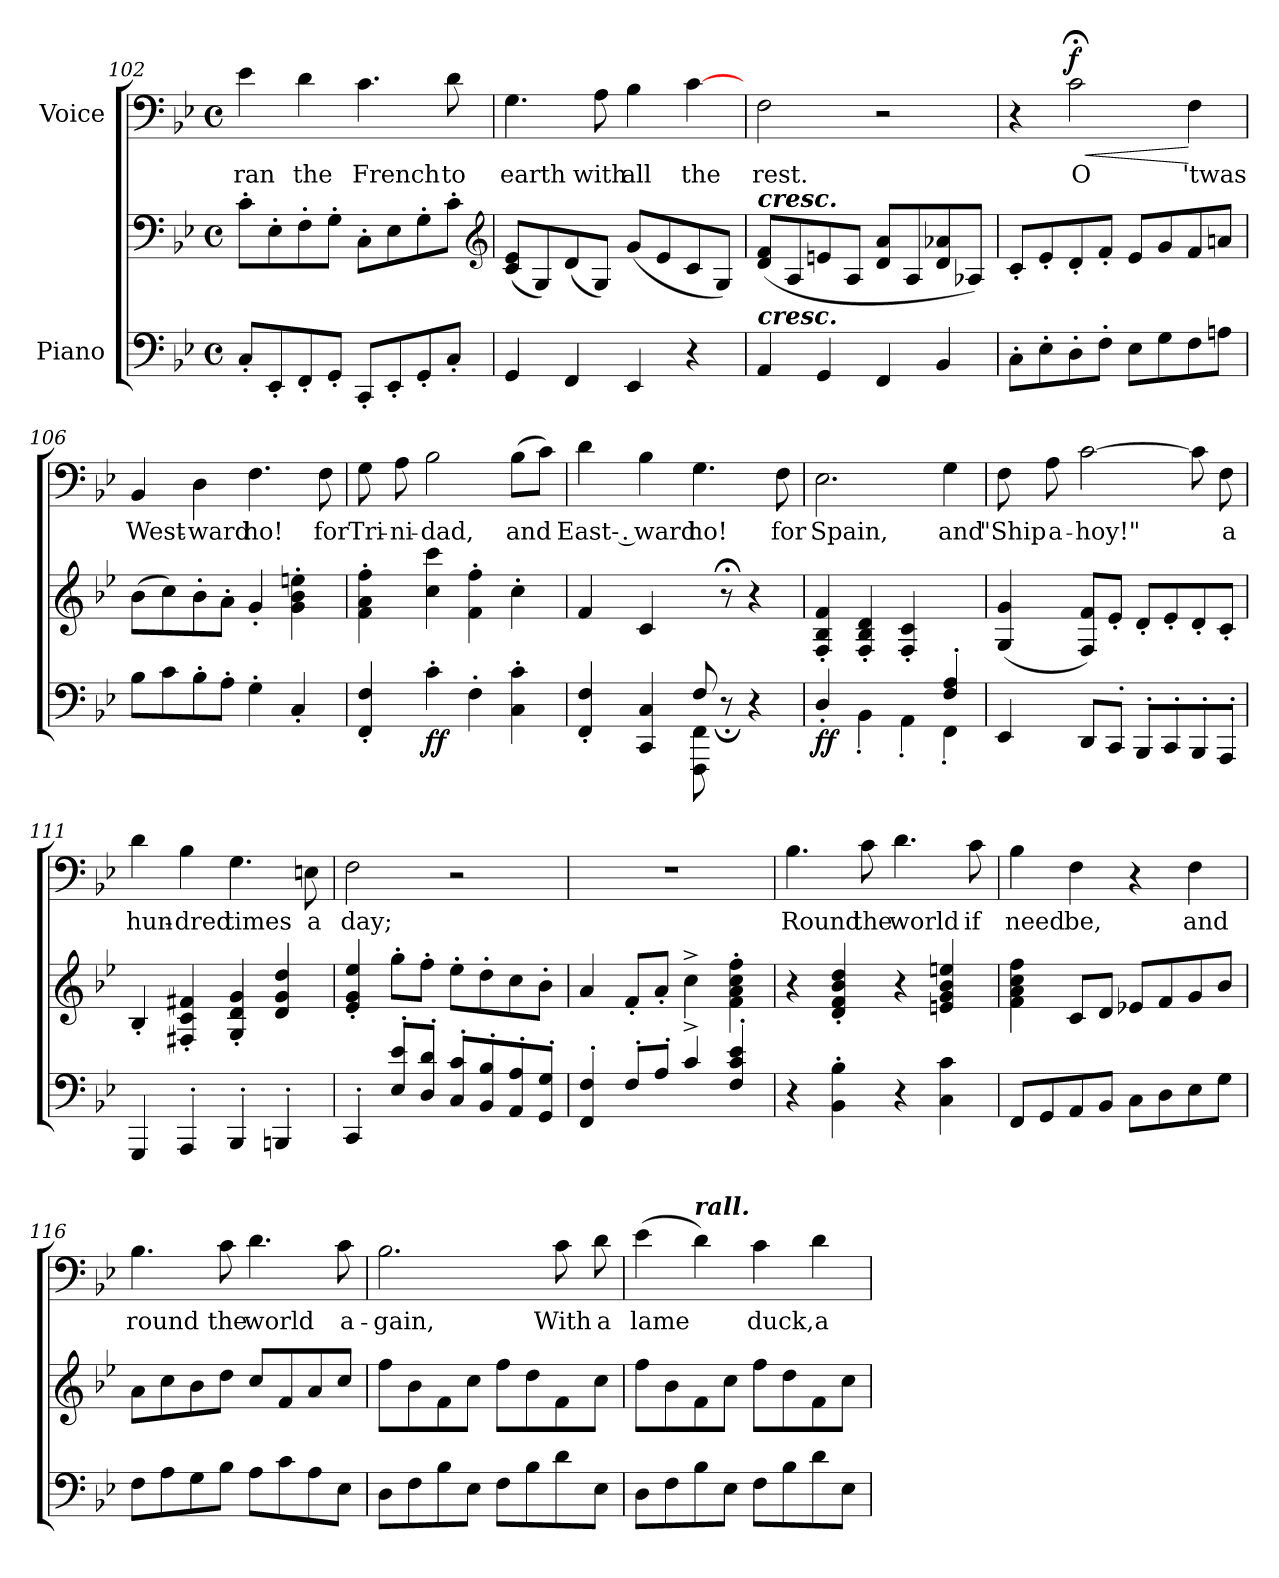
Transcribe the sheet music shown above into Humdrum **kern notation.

**kern	**kern	**dynam	**kern	**text	**dynam
*part2	*part2	*part2	*part1	*part1	*part1
*staff3	*staff2	*staff2/3	*staff1	*staff1	*staff1
*I"Piano	*	*	*I"Voice	*	*
*clefF4	*clefF4	*	*clefF4	*	*
*k[b-e-]	*k[b-e-]	*	*k[b-e-]	*	*
*B-:	*B-:	*	*B-:	*	*
*M4/4	*M4/4	*	*M4/4	*	*
*met(c)	*met(c)	*	*met(c)	*	*
=102	=102	=102	=102	=102	=102
!	!	!	!	!LO:LY:b	!
8C'L	8c'L	.	4e-	ran	.
8EE-'	8E-'	.	.	.	.
!	!	!	!	!LO:LY:b	!
8FF'	8F'	.	4d	the	.
8GG'J	8G'J	.	.	.	.
!	!	!	!	!LO:LY:b	!
8CC'L	8C'L	.	4.c	French	.
8EE-'	8E-	.	.	.	.
8GG'	8G'	.	.	.	.
!	!	!	!	!LO:LY:b	!
8C'J	8c'J	.	8d	to	.
*	*clefG2	*	*	*	*
=103	=103	=103	=103	=103	=103
!	!	!	!	!LO:LY:b	!
4GG	(<8c 8e-L	.	4.G	earth	.
.	8G)	.	.	.	.
4FF	(<8d	.	.	.	.
!	!	!	!	!LO:LY:b	!
.	8GJ)	.	8A	with	.
!	!	!	!	!LO:LY:b	!
4EE-	(<8gL	.	4B-	all	.
.	8e-	.	.	.	.
!	!	!	!	!LO:LY:b	!
4r	8c	.	[4c	the	.
.	8GJ)	.	.	.	.
!!LO:LB:g=z
=104	=104	=104	=104	=104	=104
!	!LO:TX:a:Bi:t=cresc.	!	!	!	!
!LO:TX:a:Bi:t=cresc.	!	!	!	!	!
!	!	!	!	!LO:LY:b	!
4AA	(<8d 8fL	.	2F	rest.	.
.	8A	.	.	.	.
4GG	8en	.	.	.	.
.	8AJ	.	.	.	.
4FF	8d 8aL	.	2r	.	.
.	8A	.	.	.	.
4BB-	8d 8a-X	.	.	.	.
.	8A-XJ)	.	.	.	.
=105	=105	=105	=105	=105	=105
8C'L	8c'L	.	4r	.	.
8E-'	8e-'	.	.	.	.
!	!	!	!	!LO:LY:b	!LO:HP:b
!	!	!	!	!	!LO:DY:n=1:b
8D'	8d'	.	2c;<	O	< f
8F'J	8f'J	.	.	.	.
8E-L	8e-L	.	.	.	.
8G	8g	.	.	.	.
!	!	!	!	!LO:LY:b	!
8F	8f	.	4F	'twas	[
8AnJ	8anJ	.	.	.	.
!!LO:LB:g=z
=106	=106	=106	=106	=106	=106
!	!	!	!	!LO:LY:b	!
8B-L	(>8b-L	.	4BB-	West-	.
8c	8cc)	.	.	.	.
!	!	!	!	!LO:LY:b	!
8B-'	8b-'	.	4D	-ward	.
8A'J	8a'J	.	.	.	.
!	!	!	!	!LO:LY:b	!
4G'	4g'	.	4.F	ho!	.
4C'	4g' 4b-' 4een'	.	.	.	.
!	!	!	!	!LO:LY:b	!
.	.	.	8F	for	.
=107	=107	=107	=107	=107	=107
!	!	!	!	!LO:LY:b	!
4FF' 4F'	4f' 4a' 4ff'	.	8G	Tri-	.
!	!	!	!	!LO:LY:b	!
.	.	.	8A	-ni-	.
!	!	!LO:DY:b=2	!	!LO:LY:b	!
!	!	!LO:DY:n=1:b	!	!	!
4c'	4cc 4ccc	f f	2B-	-dad,	.
4F'	4f' 4ff'	.	.	.	.
!	!	!	!	!LO:LY:b	!
4C' 4c'	4cc'	.	(>8B-L	and	.
.	.	.	8cJ)	.	.
=108	=108	=108	=108	=108	=108
*^	*	*	*	*	*
!	!	!	!	!	!LO:LY:b	!
2ryy	4FF' 4F'	4f	.	4d	East- .	.
!	!	!	!	!	!LO:LY:b	!
.	4CC 4C	4c	.	4B-	ward	.
!	!	!	!	!	!LO:LY:b	!
8F/	8FFF\ 8FF\	8ryy	.	4.G	ho!	.
4.ryy	8r;<	8r;<	.	.	.	.
.	4r	4r	.	.	.	.
!	!	!	!	!	!LO:LY:b	!
.	.	.	.	8F	for	.
!!LO:LB:g=z
=109	=109	=109	=109	=109	=109	=109
*	*^	*	*	*	*	*
!	!	!	!	!LO:DY:b=2	!	!LO:LY:b	!
!	!	!	!	!LO:DY:n=1:b	!	!	!
2.ryy	4D'/	1ryy	4F' 4B-' 4f'	f f	2.E-	Spain,	.
.	4BB-'	.	4F' 4B-' 4d'	.	.	.	.
.	4AA'	.	4F' 4c'	.	.	.	.
!	!	!	!	!	!	!LO:LY:b	!
4F/' 4A/'	4FF'\	.	4ryy	.	4G	and	.
*	*v	*v	*	*	*	*	*
=110	=110	=110	=110	=110	=110	=110
!	!	!	!	!	!LO:LY:b	!
4EE-	1ryy	(<4G 4g	.	8F	"Ship	.
!	!	!	!	!	!LO:LY:b	!
.	.	.	.	8A	a-	.
!	!	!	!	!	!LO:LY:b	!
8DDL	.	8F 8fL)	.	[2c	-hoy!"	.
8CC'J	.	8e-'J	.	.	.	.
8BBB-'L	.	8d'L	.	.	.	.
8CC'	.	8e-'	.	.	.	.
8BBB-'	.	8d'	.	8c]	.	.
!	!	!	!	!	!LO:LY:b	!
8AAA'J	.	8c'J	.	8F	a	.
!!LO:LB:g=z
=111	=111	=111	=111	=111	=111	=111
!	!	!	!	!	!LO:LY:b	!
4GGG	1ryy	4B-'	.	4d	hun-	.
!	!	!	!	!	!LO:LY:b	!
4AAA'	.	4F#X' 4c' 4f#X'	.	4B-	-dred	.
!	!	!	!	!	!LO:LY:b	!
4BBB-'	.	4G' 4d' 4g'	.	4.G	times	.
4BBBn'	.	4d 4g 4dd	.	.	.	.
!	!	!	!	!	!LO:LY:b	!
.	.	.	.	8En	a	.
=112	=112	=112	=112	=112	=112	=112
!	!	!	!	!	!LO:LY:b	!
4CC'	1ryy	4e-' 4g' 4ee-'	.	2F	day;	.
8E-' 8e-'L	.	8gg'L	.	.	.	.
8D' 8d'J	.	8ff'J	.	.	.	.
8C' 8c'L	.	8ee-'L	.	2r	.	.
8BB-' 8B-'	.	8dd'	.	.	.	.
8AA' 8A'	.	8cc	.	.	.	.
8GG' 8G'J	.	8b-'J	.	.	.	.
=113	=113	=113	=113	=113	=113	=113
4FF' 4F'	1ryy	4a	.	1r	.	.
8F'L	.	8f'L	.	.	.	.
8A'J	.	8a'J	.	.	.	.
4c^	.	4cc^	.	.	.	.
4F' 4c' 4e-'	.	4f' 4a' 4cc' 4ff'	.	.	.	.
*v	*v	*	*	*	*	*
!!LO:LB:g=z
=114	=114	=114	=114	=114	=114
!	!	!	!	!LO:LY:b	!
4r	4r	.	4.B-	Round	.
4BB-' 4B-'	4d' 4f' 4b-' 4dd'	.	.	.	.
!	!	!	!	!LO:LY:b	!
.	.	.	8c	the	.
!	!	!	!	!LO:LY:b	!
4r	4r	.	4.d	world	.
4C 4c	4en 4g 4b- 4een	.	.	.	.
!	!	!	!	!LO:LY:b	!
.	.	.	8c	if	.
=115	=115	=115	=115	=115	=115
!	!	!	!	!LO:LY:b	!
8FFL	4f 4a 4cc 4ff	.	4B-	need	.
8GG	.	.	.	.	.
!	!	!	!	!LO:LY:b	!
8AA	8cL	.	4F	be,	.
8BB-J	8dJ	.	.	.	.
8CL	8e-XL	.	4r	.	.
8D	8f	.	.	.	.
!	!	!	!	!LO:LY:b	!
8E-	8g	.	4F	and	.
8GJ	8b-J	.	.	.	.
!!LO:LB:g=z
=116	=116	=116	=116	=116	=116
!	!	!	!	!LO:LY:b	!
8FL	8aL	.	4.B-	round	.
8A	8cc	.	.	.	.
8G	8b-	.	.	.	.
!	!	!	!	!LO:LY:b	!
8B-J	8ddJ	.	8c	the	.
!	!	!	!	!LO:LY:b	!
8AL	8ccL	.	4.d	world	.
8c	8f	.	.	.	.
8A	8a	.	.	.	.
!	!	!	!	!LO:LY:b	!
8E-J	8ccJ	.	8c	a-	.
=117	=117	=117	=117	=117	=117
!	!	!	!	!LO:LY:b	!
8DL	8ffL	.	2.B-	-gain,	.
8F	8b-	.	.	.	.
8B-	8f	.	.	.	.
8E-J	8ccJ	.	.	.	.
8FL	8ffL	.	.	.	.
8B-	8dd	.	.	.	.
!	!	!	!	!LO:LY:b	!
8d	8f	.	8c	With	.
!	!	!	!	!LO:LY:b	!
8E-J	8ccJ	.	8d	a	.
=118	=118	=118	=118	=118	=118
!	!	!	!	!LO:LY:b	!
8DL	8ffL	.	(>4e-	lame	.
8F	8b-	.	.	.	.
!	!	!	!LO:TX:a:Bi:t=rall.	!	!
8B-	8f	.	4d)	.	.
8E-J	8ccJ	.	.	.	.
!	!	!	!	!LO:LY:b	!
8FL	8ffL	.	4c	duck,	.
8B-	8dd	.	.	.	.
!	!	!	!	!LO:LY:b	!
8d	8f	.	4d	a	.
8E-J	8ccJ	.	.	.	.
=	=	=	=	=	=
*-	*-	*-	*-	*-	*-
